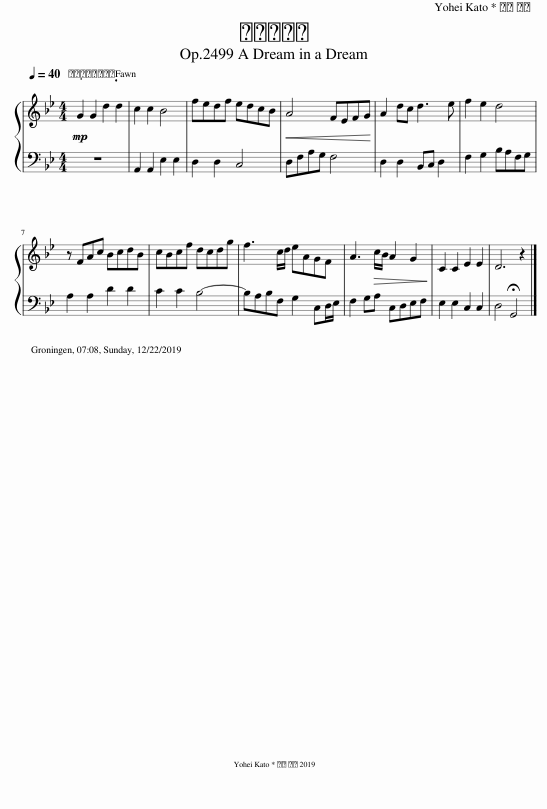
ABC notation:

X:1
%%score { 1 | 2 }
L:1/8
Q:1/4=40
M:4/4
I:linebreak $
K:Bb
V:1 treble
V:2 bass
V:1
!mp! G2 G2 d2 d2 | c2 c2 B4 | fedf edcB |!<(! A4 FEFG!<)! | A2 dc d3 e | %5
 f2 e2 d4 |$ z FAc BcdB | cBcf dcdg | f3 c/d/ eAGF | A3!>(! c/B/ A2 G2!>)! | %10
 C2 C2 E2 E2 | D6 z2 |] %12
V:2
 z8 | A,,2 A,,2 E,2 E,2 | D,2 D,2 C,4 | D,F,A,G, F,4 | D,2 D,2 B,,C, D,2 | %5
 F,2 G,2 B,A,F,G, |$ A,2 A,2 D2 D2 | C2 C2 B,4- | B,A,B,F, G,2 C,D,/E,/ | F,2 G,A, C,D,E,F, | %10
 E,2 E,2 C,2 C,2 | D,4 !fermata!G,,4 |] %12
